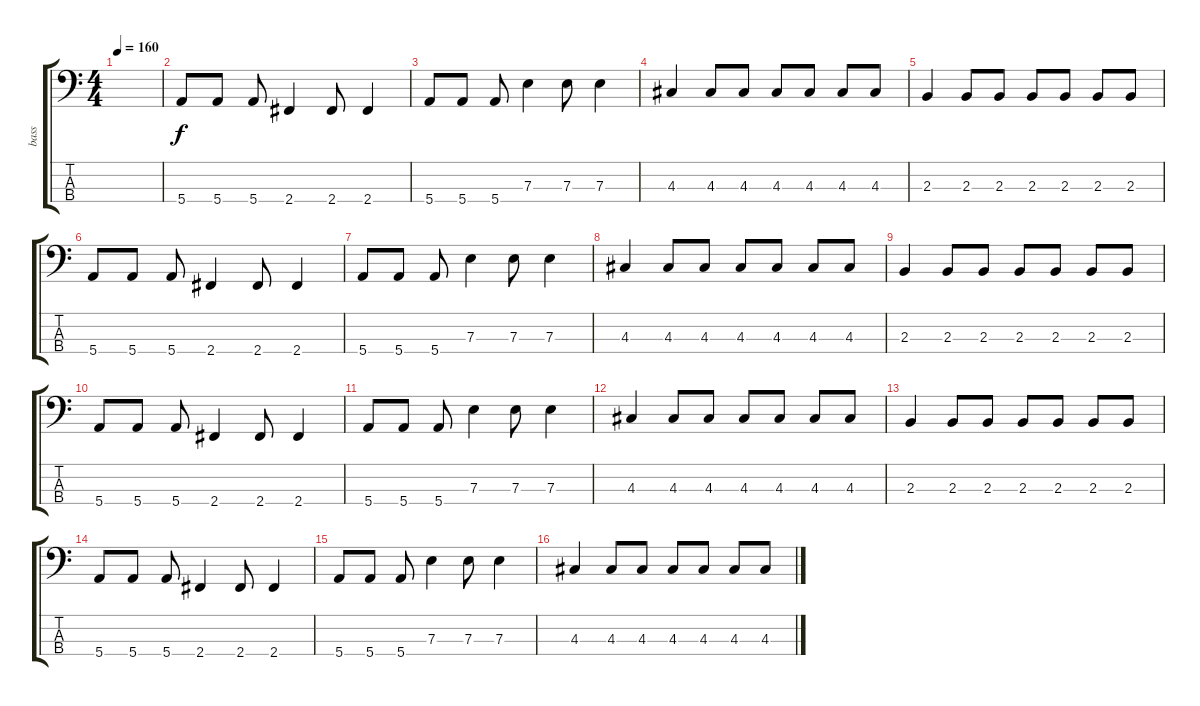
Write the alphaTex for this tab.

\track ("bass" "bass") {instrument acousticguitarnylon}
\staff {score tabs}
\tuning (G2 D2 A1 E1) {hide}
\ts (4 4)
\tempo 160
\clef f4
\ks c
|
5.4.8 5.4.8 5.4.8 2.4.4 2.4.8 2.4.4 |
5.4.8 5.4.8 5.4.8 7.3.4 7.3.8 7.3.4 |
4.3.4 4.3.8 4.3.8 4.3.8 4.3.8 4.3.8 4.3.8 |
2.3.4 2.3.8 2.3.8 2.3.8 2.3.8 2.3.8 2.3.8 |
5.4.8 5.4.8 5.4.8 2.4.4 2.4.8 2.4.4 |
5.4.8 5.4.8 5.4.8 7.3.4 7.3.8 7.3.4 |
4.3.4 4.3.8 4.3.8 4.3.8 4.3.8 4.3.8 4.3.8 |
2.3.4 2.3.8 2.3.8 2.3.8 2.3.8 2.3.8 2.3.8 |
5.4.8 5.4.8 5.4.8 2.4.4 2.4.8 2.4.4 |
5.4.8 5.4.8 5.4.8 7.3.4 7.3.8 7.3.4 |
4.3.4 4.3.8 4.3.8 4.3.8 4.3.8 4.3.8 4.3.8 |
2.3.4 2.3.8 2.3.8 2.3.8 2.3.8 2.3.8 2.3.8 |
5.4.8 5.4.8 5.4.8 2.4.4 2.4.8 2.4.4 |
5.4.8 5.4.8 5.4.8 7.3.4 7.3.8 7.3.4 |
4.3.4 4.3.8 4.3.8 4.3.8 4.3.8 4.3.8 4.3.8
